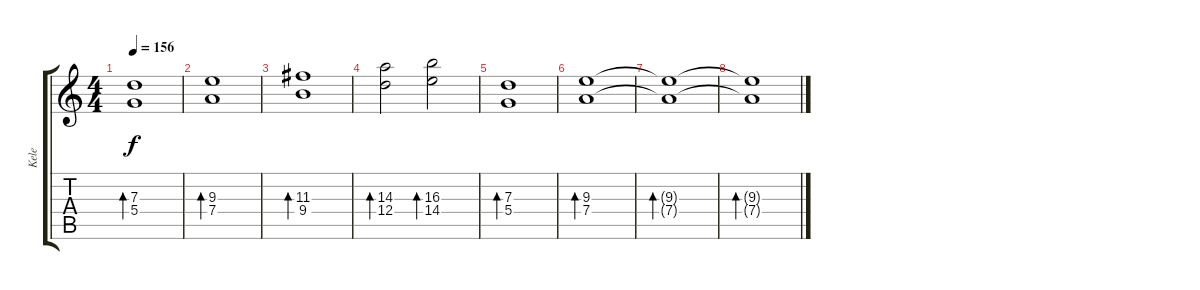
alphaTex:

\track ("Kele" "Kele") {instrument acousticguitarsteel}
\staff {score tabs}
\tuning (E4 B3 G3 D3 A2 E2) {hide}
\ts (4 4)
\tempo 156
\clef g2
\ks c
(7.3 5.4).1{bd 240 dy f} |
(9.3 7.4).1{bd 240} |
(11.3 9.4).1{bd 240} |
(14.3 12.4).2{bd 240} (16.3 14.4).2{bd 240} |
(7.3 5.4).1{bd 240} |
(9.3 7.4).1{bd 240} |
(9.3{t} 7.4{t}).1{bd 240} |
(9.3{t} 7.4{t}).1{bd 240}
